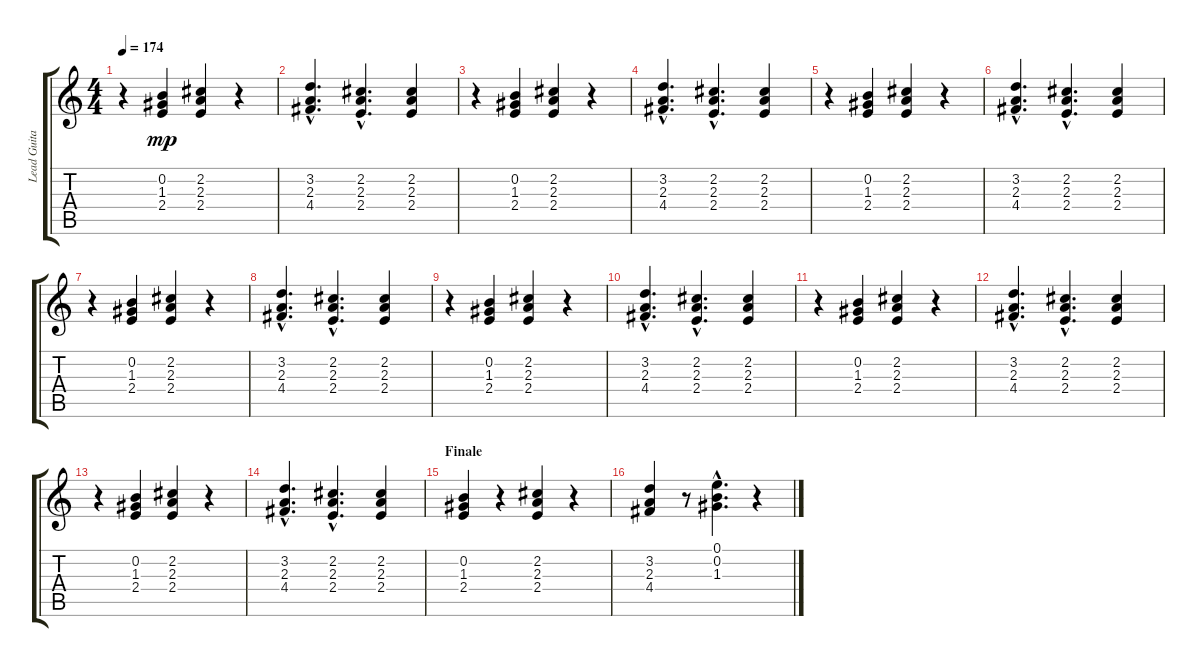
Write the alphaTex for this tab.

\track ("Lead Guitar Clean" "Lead Guita") {instrument electricguitarclean}
\staff {score tabs}
\tuning (E4 B3 G3 D3 A2 E2) {hide}
\ts (4 4)
\tempo 174
\clef g2
\ks c
r.4{dy mp} (0.2 1.3 2.4).4 (2.2 2.3 2.4).4 r.4 |
(3.2{hac} 2.3{hac} 4.4{hac}).4{d} (2.2{hac} 2.3{hac} 2.4{hac}).4{d} (2.2 2.3 2.4).4 |
r.4 (0.2 1.3 2.4).4 (2.2 2.3 2.4).4 r.4 |
(3.2{hac} 2.3{hac} 4.4{hac}).4{d} (2.2{hac} 2.3{hac} 2.4{hac}).4{d} (2.2 2.3 2.4).4 |
r.4 (0.2 1.3 2.4).4 (2.2 2.3 2.4).4 r.4 |
(3.2{hac} 2.3{hac} 4.4{hac}).4{d} (2.2{hac} 2.3{hac} 2.4{hac}).4{d} (2.2 2.3 2.4).4 |
r.4 (0.2 1.3 2.4).4 (2.2 2.3 2.4).4 r.4 |
(3.2{hac} 2.3{hac} 4.4{hac}).4{d} (2.2{hac} 2.3{hac} 2.4{hac}).4{d} (2.2 2.3 2.4).4 |
r.4 (0.2 1.3 2.4).4 (2.2 2.3 2.4).4 r.4 |
(3.2{hac} 2.3{hac} 4.4{hac}).4{d} (2.2{hac} 2.3{hac} 2.4{hac}).4{d} (2.2 2.3 2.4).4 |
r.4 (0.2 1.3 2.4).4 (2.2 2.3 2.4).4 r.4 |
(3.2{hac} 2.3{hac} 4.4{hac}).4{d} (2.2{hac} 2.3{hac} 2.4{hac}).4{d} (2.2 2.3 2.4).4 |
r.4 (0.2 1.3 2.4).4 (2.2 2.3 2.4).4 r.4 |
(3.2{hac} 2.3{hac} 4.4{hac}).4{d} (2.2{hac} 2.3{hac} 2.4{hac}).4{d} (2.2 2.3 2.4).4 |
\section ("" "Finale")
(0.2 1.3 2.4).4 r.4 (2.2 2.3 2.4).4 r.4 |
(3.2 2.3 4.4).4 r.8 (0.1{hac} 0.2{hac} 1.3{hac}).4{d} r.4
